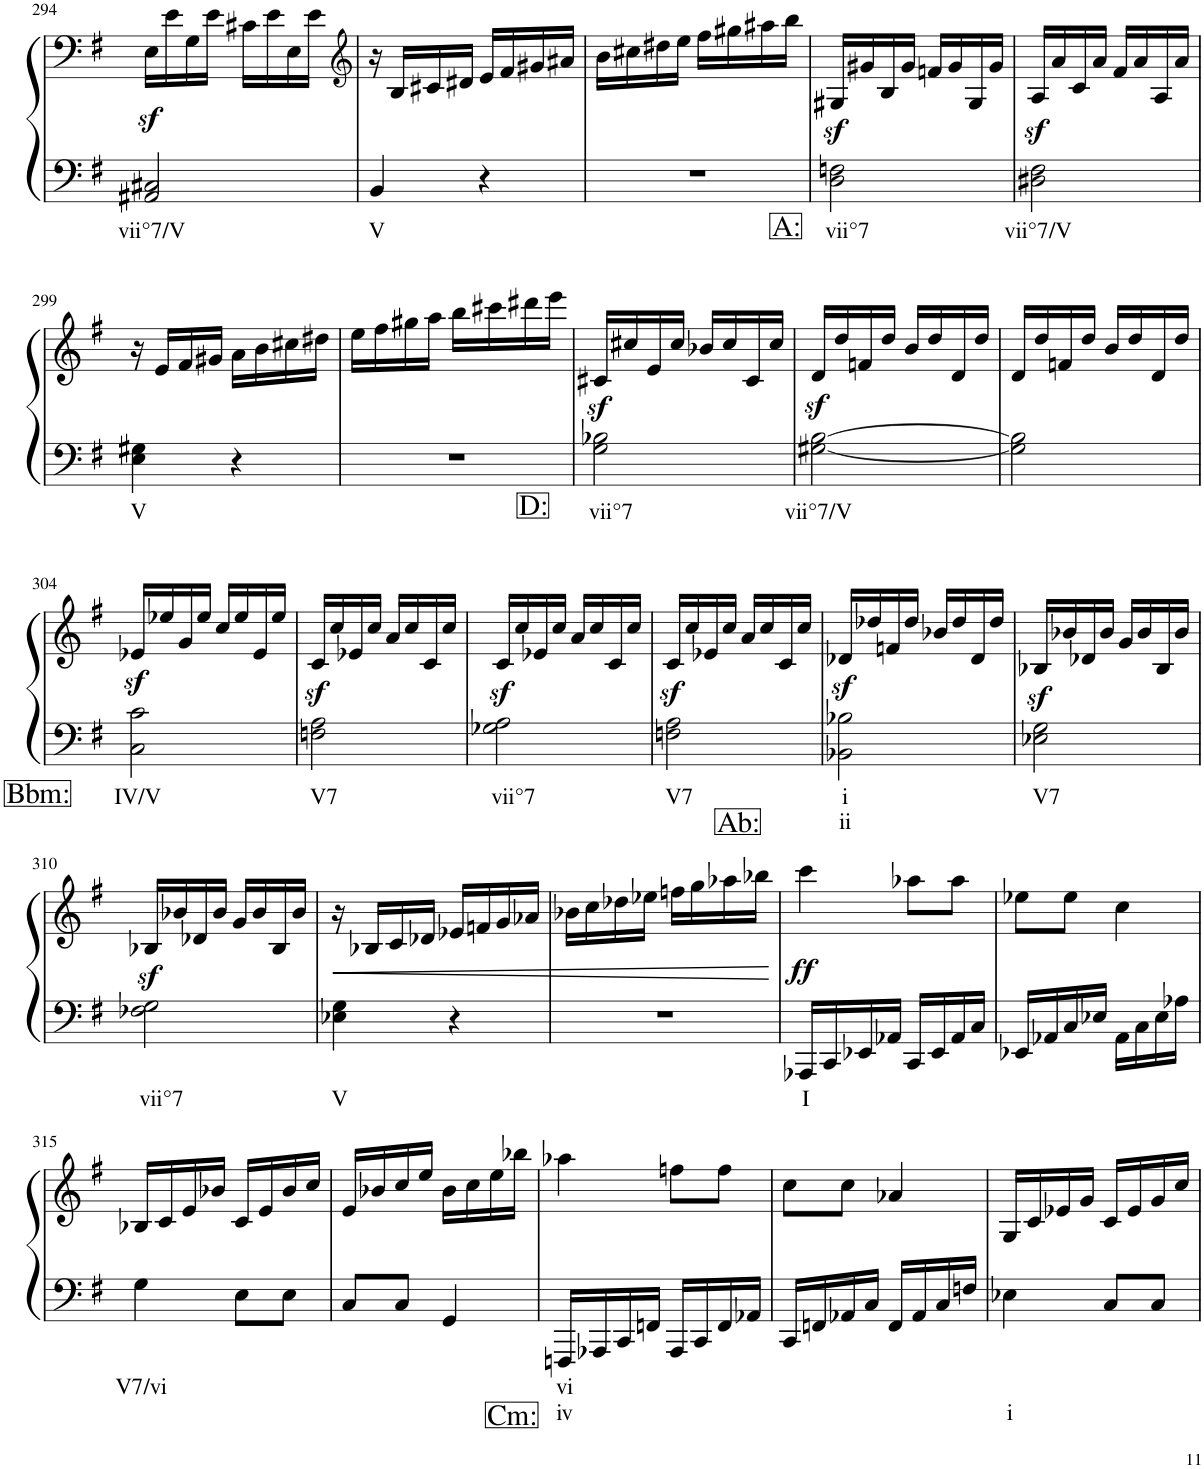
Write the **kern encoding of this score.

**kern	**text	**text	**kern	**dynam
*part1	*part1	*part1	*part1	*part1
*staff2	*staff2	*staff2	*staff1	*staff1/2
*I"Piano	*	*	*	*
*I'Pno.	*	*	*	*
!!LO:PB:g=z
*clefF4	*	*	*clefF4	*
*k[f#]	*	*	*k[f#]	*
*M2/4	*	*	*M2/4	*
=294	=294	=294	=294	=294
!	!LO:LY:b	!	!	!
2AA#X/ 2C#X/	vii°7/V	.	16Ez<\LL	.
.	.	.	16e\	.
.	.	.	16G\	.
.	.	.	16e\JJ	.
.	.	.	16c#X\LL	.
.	.	.	16e\	.
.	.	.	16E\	.
.	.	.	16e\JJ	.
=295	=295	=295	=295	=295
*	*	*	*clefG2	*
!	!LO:LY:b	!	!	!
4BB/	V	.	16r	.
.	.	.	16B/LL	.
.	.	.	16c#X/	.
.	.	.	16d#X/JJ	.
4r	.	.	16e/LL	.
.	.	.	16f#/	.
.	.	.	16g#X/	.
.	.	.	16a#X/JJ	.
=296	=296	=296	=296	=296
2r	.	.	16b\LL	.
.	.	.	16cc#X\	.
.	.	.	16dd#X\	.
.	.	.	16ee\JJ	.
.	.	.	16ff#\LL	.
.	.	.	16gg#X\	.
.	.	.	16aa#X\	.
.	.	.	16bb\JJ	.
=297	=297	=297	=297	=297
!LO:TX:b:t=A&colon;	!	!	!	!
!	!LO:LY:b	!	!	!
2D\ 2Fn\	vii°7	.	16G#Xz</LL	.
.	.	.	16g#X/	.
.	.	.	16B/	.
.	.	.	16g#/JJ	.
.	.	.	16fn/LL	.
.	.	.	16g#/	.
.	.	.	16G#/	.
.	.	.	16g#/JJ	.
=298	=298	=298	=298	=298
!	!LO:LY:b	!	!	!
2D#X\ 2F#\	vii°7/V	.	16Az</LL	.
.	.	.	16a/	.
.	.	.	16c/	.
.	.	.	16a/JJ	.
.	.	.	16f#/LL	.
.	.	.	16a/	.
.	.	.	16A/	.
.	.	.	16a/JJ	.
!!LO:LB:g=z
=299	=299	=299	=299	=299
!	!LO:LY:b	!	!	!
4E\ 4G#X\	V	.	16r	.
.	.	.	16e/LL	.
.	.	.	16f#/	.
.	.	.	16g#X/JJ	.
4r	.	.	16a\LL	.
.	.	.	16b\	.
.	.	.	16cc#X\	.
.	.	.	16dd#X\JJ	.
=300	=300	=300	=300	=300
2r	.	.	16ee\LL	.
.	.	.	16ff#\	.
.	.	.	16gg#X\	.
.	.	.	16aa\JJ	.
.	.	.	16bb\LL	.
.	.	.	16ccc#X\	.
.	.	.	16ddd#X\	.
.	.	.	16eee\JJ	.
=301	=301	=301	=301	=301
!LO:TX:b:t=D&colon;	!	!	!	!
!	!LO:LY:b	!	!	!
2G\ 2B-X\	vii°7	.	16c#Xz</LL	.
.	.	.	16cc#X/	.
.	.	.	16e/	.
.	.	.	16cc#/JJ	.
.	.	.	16b-X/LL	.
.	.	.	16cc#/	.
.	.	.	16c#/	.
.	.	.	16cc#/JJ	.
=302	=302	=302	=302	=302
!	!LO:LY:b	!	!	!
[2G#X\ [2B\	vii°7/V	.	16dz</LL	.
.	.	.	16dd/	.
.	.	.	16fn/	.
.	.	.	16dd/JJ	.
.	.	.	16b/LL	.
.	.	.	16dd/	.
.	.	.	16d/	.
.	.	.	16dd/JJ	.
=303	=303	=303	=303	=303
2G#\] 2B\]	.	.	16d/LL	.
.	.	.	16dd/	.
.	.	.	16fn/	.
.	.	.	16dd/JJ	.
.	.	.	16b/LL	.
.	.	.	16dd/	.
.	.	.	16d/	.
.	.	.	16dd/JJ	.
!!LO:LB:g=z
=304	=304	=304	=304	=304
!	!LO:LY:b	!	!	!
2C\ 2c\	IV/V	.	16e-Xz</LL	.
.	.	.	16ee-X/	.
.	.	.	16g/	.
.	.	.	16ee-/JJ	.
.	.	.	16cc/LL	.
.	.	.	16ee-/	.
.	.	.	16e-/	.
.	.	.	16ee-/JJ	.
=305	=305	=305	=305	=305
!LO:TX:b:t=Bbm&colon;	!	!	!	!
!	!LO:LY:b	!	!	!
2Fn\ 2A\	V7	.	16cz</LL	.
.	.	.	16cc/	.
.	.	.	16e-X/	.
.	.	.	16cc/JJ	.
.	.	.	16a/LL	.
.	.	.	16cc/	.
.	.	.	16c/	.
.	.	.	16cc/JJ	.
=306	=306	=306	=306	=306
!	!LO:LY:b	!	!	!
2G-X\ 2A\	vii°7	.	16cz</LL	.
.	.	.	16cc/	.
.	.	.	16e-X/	.
.	.	.	16cc/JJ	.
.	.	.	16a/LL	.
.	.	.	16cc/	.
.	.	.	16c/	.
.	.	.	16cc/JJ	.
=307	=307	=307	=307	=307
!	!LO:LY:b	!	!	!
2Fn\ 2A\	V7	.	16cz</LL	.
.	.	.	16cc/	.
.	.	.	16e-X/	.
.	.	.	16cc/JJ	.
.	.	.	16a/LL	.
.	.	.	16cc/	.
.	.	.	16c/	.
.	.	.	16cc/JJ	.
=308	=308	=308	=308	=308
!	!LO:LY:b	!LO:LY:b	!	!
2BB-X\ 2B-X\	i	ii	16d-Xz</LL	.
.	.	.	16dd-X/	.
.	.	.	16fn/	.
.	.	.	16dd-/JJ	.
.	.	.	16b-X/LL	.
.	.	.	16dd-/	.
.	.	.	16d-/	.
.	.	.	16dd-/JJ	.
=309	=309	=309	=309	=309
!LO:TX:b:t=Ab&colon;	!	!	!	!
!	!LO:LY:b	!	!	!
2E-X\ 2G\	V7	.	16B-Xz</LL	.
.	.	.	16b-X/	.
.	.	.	16d-X/	.
.	.	.	16b-/JJ	.
.	.	.	16g/LL	.
.	.	.	16b-/	.
.	.	.	16B-/	.
.	.	.	16b-/JJ	.
!!LO:LB:g=z
=310	=310	=310	=310	=310
!	!LO:LY:b	!	!	!
2F-X\ 2G\	vii°7	.	16B-Xz</LL	.
.	.	.	16b-X/	.
.	.	.	16d-X/	.
.	.	.	16b-/JJ	.
.	.	.	16g/LL	.
.	.	.	16b-/	.
.	.	.	16B-/	.
.	.	.	16b-/JJ	.
=311	=311	=311	=311	=311
!	!LO:LY:b	!	!	!LO:HP:b
4E-X\ 4G\	V	.	16r	<
.	.	.	16B-X/LL	.
.	.	.	16c/	.
.	.	.	16d-X/JJ	.
4r	.	.	16e-X/LL	.
.	.	.	16fn/	.
.	.	.	16g/	.
.	.	.	16a-X/JJ	.
=312	=312	=312	=312	=312
2r	.	.	16b-X\LL	.
.	.	.	16cc\	.
.	.	.	16dd-X\	.
.	.	.	16ee-X\JJ	.
.	.	.	16ffn\LL	.
.	.	.	16gg\	.
.	.	.	16aa-X\	.
.	.	.	16bb-X\JJ	.
.	.	.	.	[
=313	=313	=313	=313	=313
!	!LO:LY:b	!	!	!LO:DY:b
16AAA-X/LL	I	.	4ccc\	ff
16CC/	.	.	.	.
16EE-X/	.	.	.	.
16AA-X/JJ	.	.	.	.
16CC/LL	.	.	8aa-X\L	.
16EE-/	.	.	.	.
16AA-/	.	.	8aa-\J	.
16C/JJ	.	.	.	.
=314	=314	=314	=314	=314
16EE-X/LL	.	.	8ee-X\L	.
16AA-X/	.	.	.	.
16C/	.	.	8ee-\J	.
16E-X/JJ	.	.	.	.
16AA-\LL	.	.	4cc\	.
16C\	.	.	.	.
16E-\	.	.	.	.
16A-X\JJ	.	.	.	.
!!LO:LB:g=z
=315	=315	=315	=315	=315
!	!LO:LY:b	!	!	!
4G\	V7/vi	.	16B-X/LL	.
.	.	.	16c/	.
.	.	.	16e/	.
.	.	.	16b-X/JJ	.
8E\L	.	.	16c/LL	.
.	.	.	16e/	.
8E\J	.	.	16b-/	.
.	.	.	16cc/JJ	.
=316	=316	=316	=316	=316
8C/L	.	.	16e/LL	.
.	.	.	16b-X/	.
8C/J	.	.	16cc/	.
.	.	.	16ee/JJ	.
4GG/	.	.	16b-\LL	.
.	.	.	16cc\	.
.	.	.	16ee\	.
.	.	.	16bb-X\JJ	.
=317	=317	=317	=317	=317
!LO:TX:b:t=Cm&colon;	!	!	!	!
!	!LO:LY:b	!LO:LY:b	!	!
16FFFn/LL	vi	iv	4aa-X\	.
16AAA-X/	.	.	.	.
16CC/	.	.	.	.
16FFn/JJ	.	.	.	.
16AAA-/LL	.	.	8ffn\L	.
16CC/	.	.	.	.
16FF/	.	.	8ff\J	.
16AA-X/JJ	.	.	.	.
=318	=318	=318	=318	=318
16CC/LL	.	.	8cc\L	.
16FFn/	.	.	.	.
16AA-X/	.	.	8cc\J	.
16C/JJ	.	.	.	.
16FF/LL	.	.	4a-X/	.
16AA-/	.	.	.	.
16C/	.	.	.	.
16Fn/JJ	.	.	.	.
=319	=319	=319	=319	=319
!	!	!LO:LY:b	!	!
4E-X\	.	i	16G/LL	.
.	.	.	16c/	.
.	.	.	16e-X/	.
.	.	.	16g/JJ	.
8C/L	.	.	16c/LL	.
.	.	.	16e-/	.
8C/J	.	.	16g/	.
.	.	.	16cc/JJ	.
=	=	=	=	=
*-	*-	*-	*-	*-
